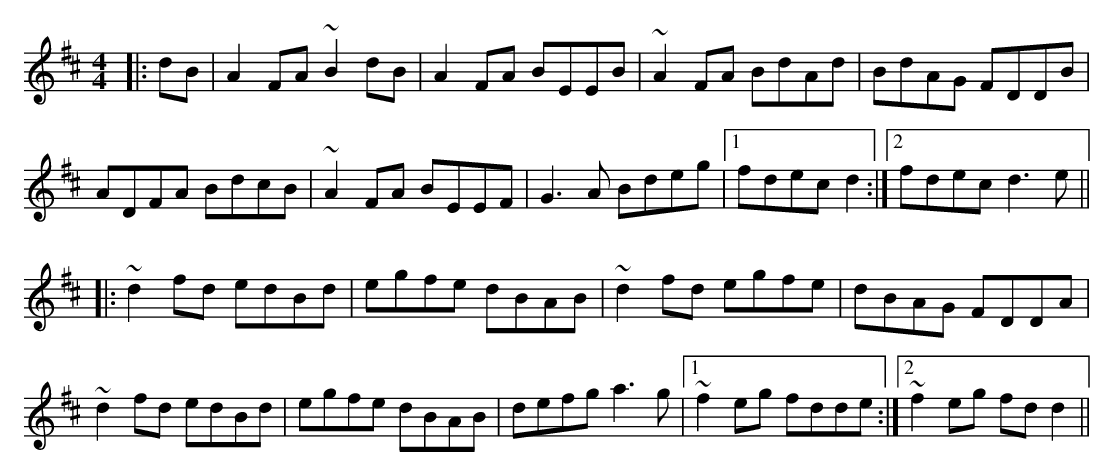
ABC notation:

X:1
M:4/4
K:D
|:dB|A2 FA ~B2dB|A2FA BEEB|~A2FA BdAd|BdAG FDDB|
ADFA BdcB|~A2FA BEEF|G3A Bdeg|1 fdec d2:|2 fdec d3e||
|:~d2fd edBd|egfe dBAB|~d2fd egfe|dBAG FDDA|
~d2fd edBd|egfe dBAB|defg a3g|1 ~f2eg fdde:|2 ~f2eg fdd2||
